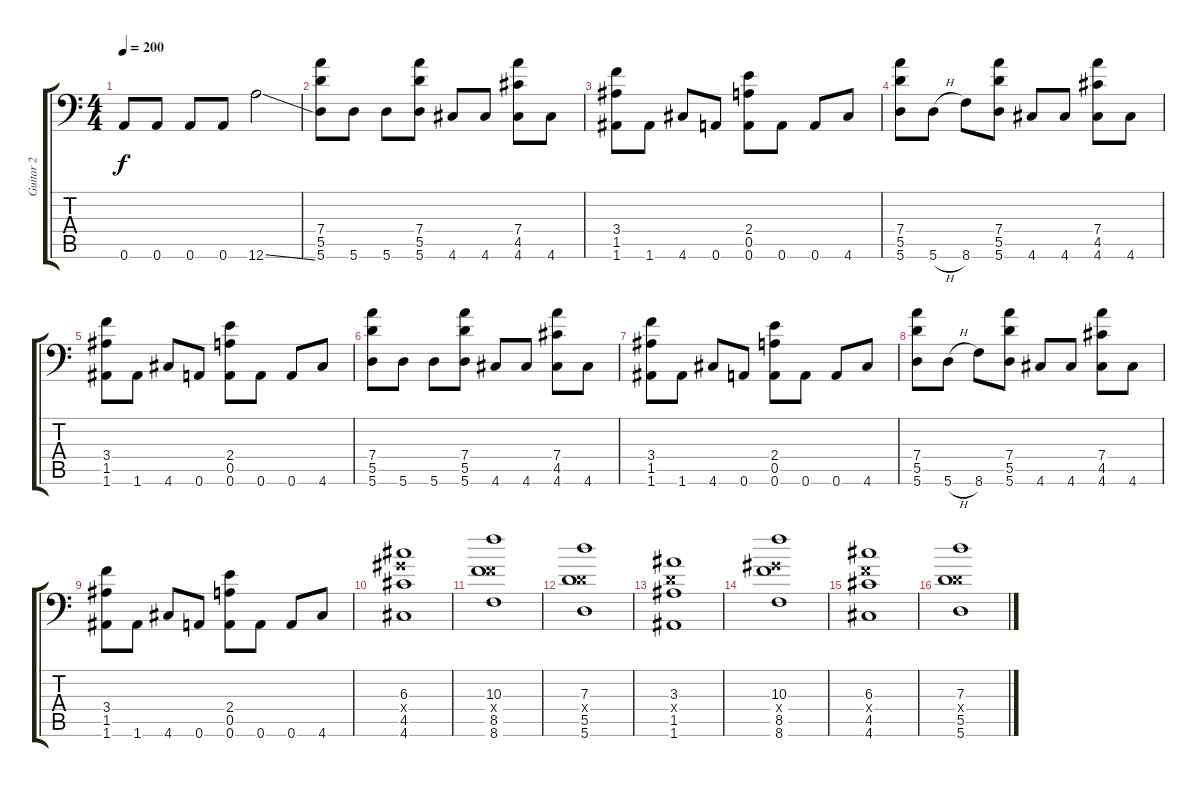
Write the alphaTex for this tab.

\track ("Guitar 2" "Guitar 2") {instrument distortionguitar}
\staff {score tabs}
\tuning (E4 B3 G3 D3 A2 A1) {hide}
\ts (4 4)
\tempo 200
\clef f4
\ks c
0.6.8{dy f} 0.6.8 0.6.8 0.6.8 12.6{ss}.2 |
(7.4 5.5 5.6).8 5.6.8 5.6.8 (7.4 5.5 5.6).8 4.6.8 4.6.8 (7.4 4.5 4.6).8 4.6.8 |
(3.4 1.5 1.6).8 1.6.8 4.6.8 0.6.8 (2.4 0.5 0.6).8 0.6.8 0.6.8 4.6.8 |
(7.4 5.5 5.6).8 5.6{h}.8 8.6.8 (7.4 5.5 5.6).8 4.6.8 4.6.8 (7.4 4.5 4.6).8 4.6.8 |
(3.4 1.5 1.6).8 1.6.8 4.6.8 0.6.8 (2.4 0.5 0.6).8 0.6.8 0.6.8 4.6.8 |
(7.4 5.5 5.6).8 5.6.8 5.6.8 (7.4 5.5 5.6).8 4.6.8 4.6.8 (7.4 4.5 4.6).8 4.6.8 |
(3.4 1.5 1.6).8 1.6.8 4.6.8 0.6.8 (2.4 0.5 0.6).8 0.6.8 0.6.8 4.6.8 |
(7.4 5.5 5.6).8 5.6{h}.8 8.6.8 (7.4 5.5 5.6).8 4.6.8 4.6.8 (7.4 4.5 4.6).8 4.6.8 |
(3.4 1.5 1.6).8 1.6.8 4.6.8 0.6.8 (2.4 0.5 0.6).8 0.6.8 0.6.8 4.6.8 |
(6.3 6.4{x} 4.5 4.6).1 |
(10.3 3.4{x} 8.5 8.6).1 |
(7.3 0.4{x} 5.5 5.6).1 |
(3.3 0.4{x} 1.5 1.6).1 |
(10.3 6.4{x} 8.5 8.6).1 |
(6.3 3.4{x} 4.5 4.6).1 |
(7.3 0.4{x} 5.5 5.6).1
